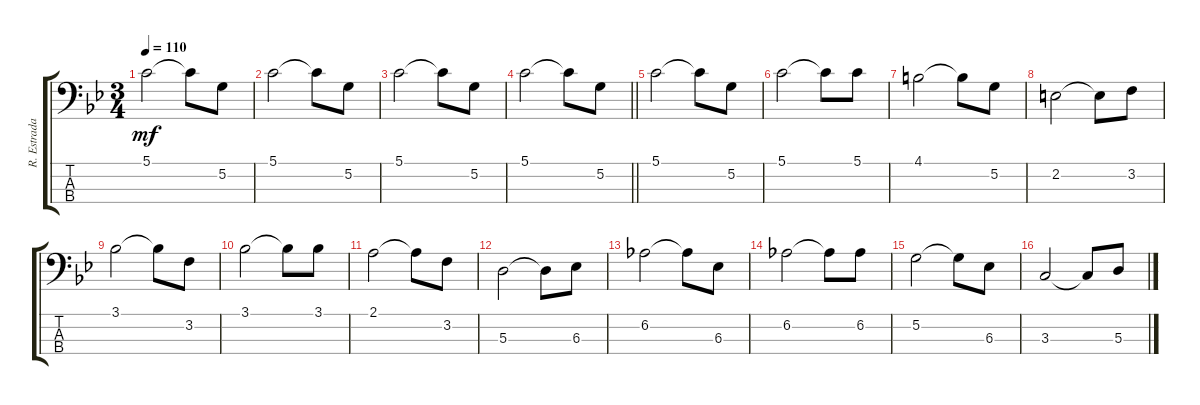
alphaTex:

\track ("R. Estrada" "R. Estrada") {instrument electricbassfinger}
\staff {score tabs}
\tuning (G2 D2 A1 E1) {hide}
\ts (3 4)
\tempo 110
\clef f4
\ks bb
5.1.2{dy mf instrument electricbassfinger} 5.1{t}.8 5.2.8 |
5.1.2 5.1{t}.8 5.2.8 |
5.1.2 5.1{t}.8 5.2.8 |
\barLineRight lightlight
5.1.2 5.1{t}.8 5.2.8 |
5.1.2 5.1{t}.8 5.2.8 |
5.1.2 5.1{t}.8 5.1.8 |
4.1.2 4.1{t}.8 5.2.8 |
2.2.2 2.2{t}.8 3.2.8 |
3.1.2 3.1{t}.8 3.2.8 |
3.1.2 3.1{t}.8 3.1.8 |
2.1.2 2.1{t}.8 3.2.8 |
5.3.2 5.3{t}.8 6.3.8 |
6.2.2 6.2{t}.8 6.3.8 |
6.2.2 6.2{t}.8 6.2.8 |
5.2.2 5.2{t}.8 6.3.8 |
3.3.2 3.3{t}.8 5.3.8
